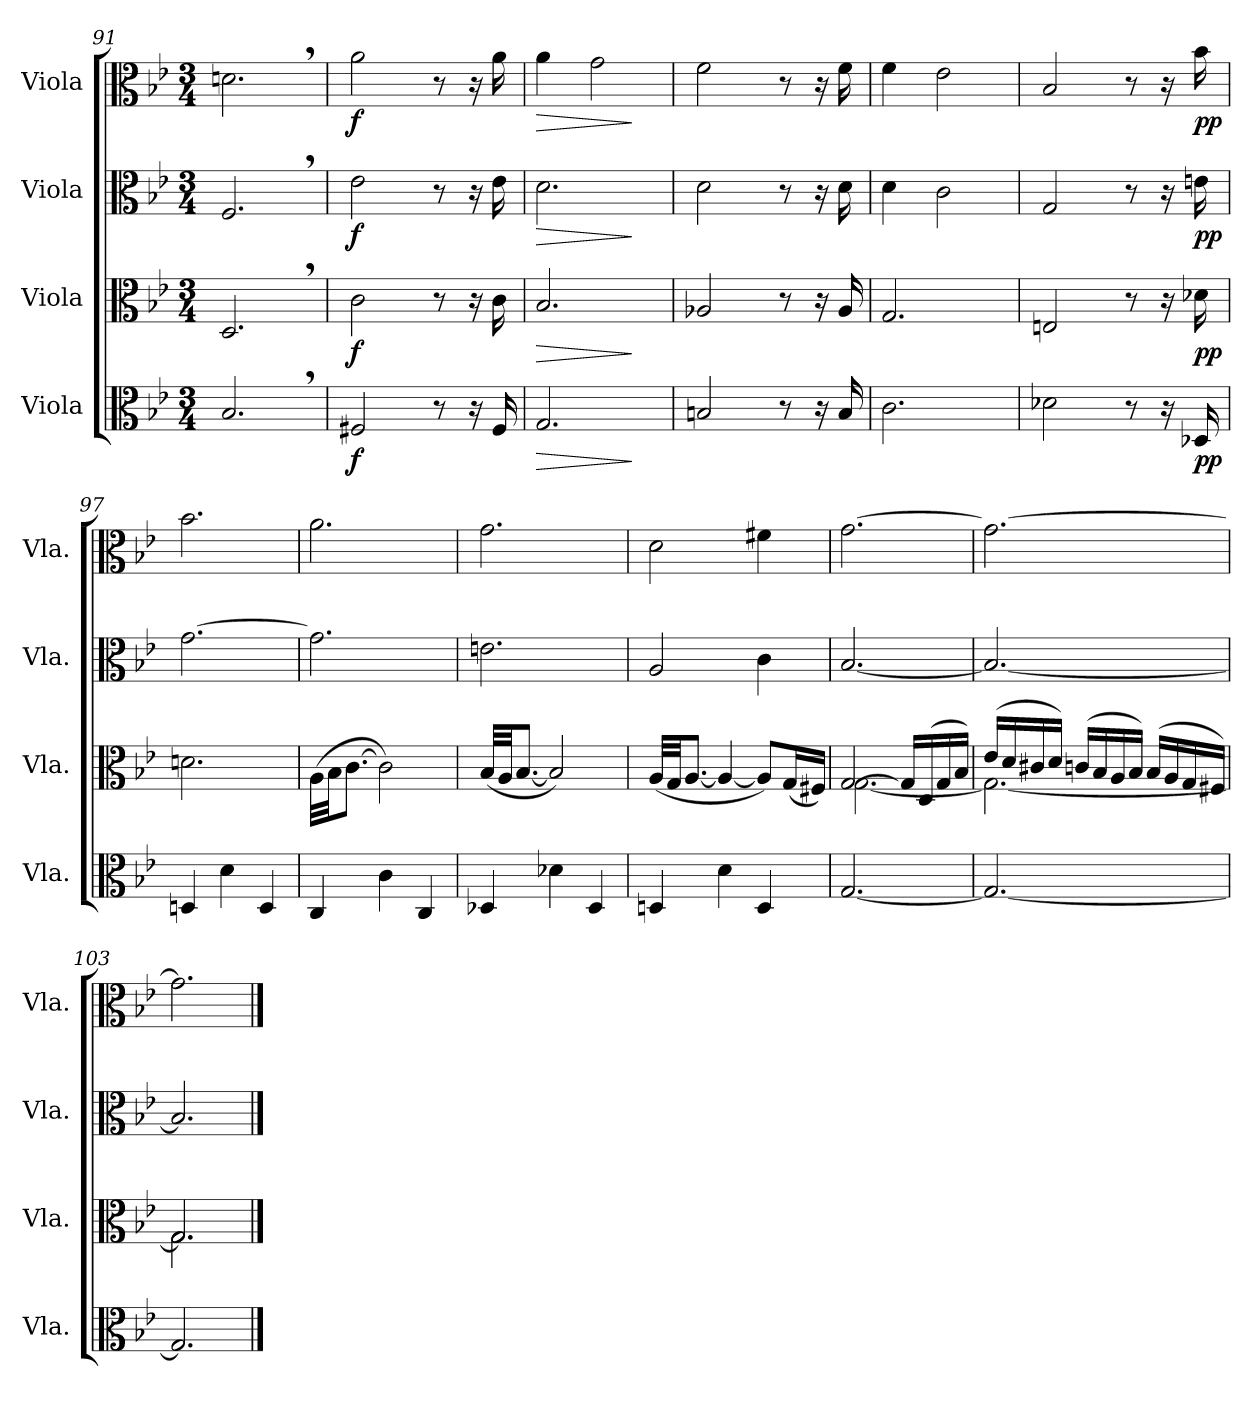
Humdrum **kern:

**kern	**dynam	**kern	**dynam	**kern	**dynam	**kern	**dynam
*part4	*part4	*part3	*part3	*part2	*part2	*part1	*part1
*staff4	*staff4	*staff3	*staff3	*staff2	*staff2	*staff1	*staff1
*I"Viola	*	*I"Viola	*	*I"Viola	*	*I"Viola	*
*I'Vla.	*	*I'Vla.	*	*I'Vla.	*	*I'Vla.	*
!!LO:LB:g=z
*clefC3	*	*clefC3	*	*clefC3	*	*clefC3	*
*k[b-e-]	*	*k[b-e-]	*	*k[b-e-]	*	*k[b-e-]	*
*M3/4	*	*M3/4	*	*M3/4	*	*M3/4	*
=91	=91	=91	=91	=91	=91	=91	=91
2.B-,/	.	2.D,/	.	2.F,/	.	2.dn,\	.
=92	=92	=92	=92	=92	=92	=92	=92
!	!LO:DY:b	!	!LO:DY:b	!	!LO:DY:b	!	!LO:DY:b
2F#X/	f	2c\	f	2e-\	f	2a\	f
8r	.	8r	.	8r	.	8r	.
16r	.	16r	.	16r	.	16r	.
16F#/	.	16c\	.	16e-\	.	16a\	.
=93	=93	=93	=93	=93	=93	=93	=93
!	!LO:HP:b	!	!LO:HP:b	!	!LO:HP:b	!	!LO:HP:b
2.G/	>	2.B-/	>	2.d\	>	4a\	>
.	.	.	.	.	.	2g\	.
.	]	.	]	.	]	.	]
=94	=94	=94	=94	=94	=94	=94	=94
2Bn/	.	2A-X/	.	2d\	.	2f\	.
8r	.	8r	.	8r	.	8r	.
16r	.	16r	.	16r	.	16r	.
16B/	.	16A-/	.	16d\	.	16f\	.
=95	=95	=95	=95	=95	=95	=95	=95
2.c\	.	2.G/	.	4d\	.	4f\	.
.	.	.	.	2c\	.	2e-\	.
=96	=96	=96	=96	=96	=96	=96	=96
2d-X\	.	2En/	.	2G/	.	2B-/	.
8r	.	8r	.	8r	.	8r	.
16r	.	16r	.	16r	.	16r	.
!	!LO:DY:b	!	!LO:DY:b	!	!LO:DY:b	!	!LO:DY:b
16D-X/	pp	16d-X\	pp	16en\	pp	16b-\	pp
=97	=97	=97	=97	=97	=97	=97	=97
4Dn/	.	2.dn\	.	[2.g\	.	2.b-\	.
4d\	.	.	.	.	.	.	.
4D/	.	.	.	.	.	.	.
=98	=98	=98	=98	=98	=98	=98	=98
4C/	.	(32A\LLL	.	2.g\]	.	2.a\	.
.	.	32B-\JJ	.	.	.	.	.
.	.	[8.c\J	.	.	.	.	.
4c\	.	2c\])	.	.	.	.	.
4C/	.	.	.	.	.	.	.
!!LO:LB:g=z
=99	=99	=99	=99	=99	=99	=99	=99
4D-X/	.	(32B-/LLL	.	2.en\	.	2.g\	.
.	.	32A/JJ	.	.	.	.	.
.	.	[8.B-/J	.	.	.	.	.
4d-X\	.	2B-/])	.	.	.	.	.
4D-/	.	.	.	.	.	.	.
=100	=100	=100	=100	=100	=100	=100	=100
4Dn/	.	(32A/LLL	.	2A/	.	2d\	.
.	.	32G/JJ	.	.	.	.	.
.	.	[8.A/J	.	.	.	.	.
4d\	.	4A/_	.	.	.	.	.
4D/	.	8A/L])	.	4c\	.	4f#X\	.
.	.	(16G/L	.	.	.	.	.
.	.	16F#X/JJ)	.	.	.	.	.
=101	=101	=101	=101	=101	=101	=101	=101
*	*	*^	*	*	*	*	*
[2.G/	.	[2G/	[2.G\	.	[2.B-/	.	[2.g\	.
.	.	16G/LL]	.	.	.	.	.	.
.	.	(16D/	.	.	.	.	.	.
.	.	16G/	.	.	.	.	.	.
.	.	16B-/JJ)	.	.	.	.	.	.
=102	=102	=102	=102	=102	=102	=102	=102	=102
2.G/_	.	(16e-/LL	2.G\_	.	2.B-/_	.	2.g\_	.
.	.	16d/	.	.	.	.	.	.
.	.	16c#X/	.	.	.	.	.	.
.	.	16d/JJ)	.	.	.	.	.	.
.	.	(16cn/LL	.	.	.	.	.	.
.	.	16B-/	.	.	.	.	.	.
.	.	16A/	.	.	.	.	.	.
.	.	16B-/JJ)	.	.	.	.	.	.
.	.	(16B-/LL	.	.	.	.	.	.
.	.	16A/	.	.	.	.	.	.
.	.	16G/	.	.	.	.	.	.
.	.	16F#X/JJ)	.	.	.	.	.	.
=103	=103	=103	=103	=103	=103	=103	=103	=103
2.G/]	.	2.G/	2.G\]	.	2.B-/]	.	2.g\]	.
*	*	*v	*v	*	*	*	*	*
==	==	==	==	==	==	==	==
*-	*-	*-	*-	*-	*-	*-	*-
